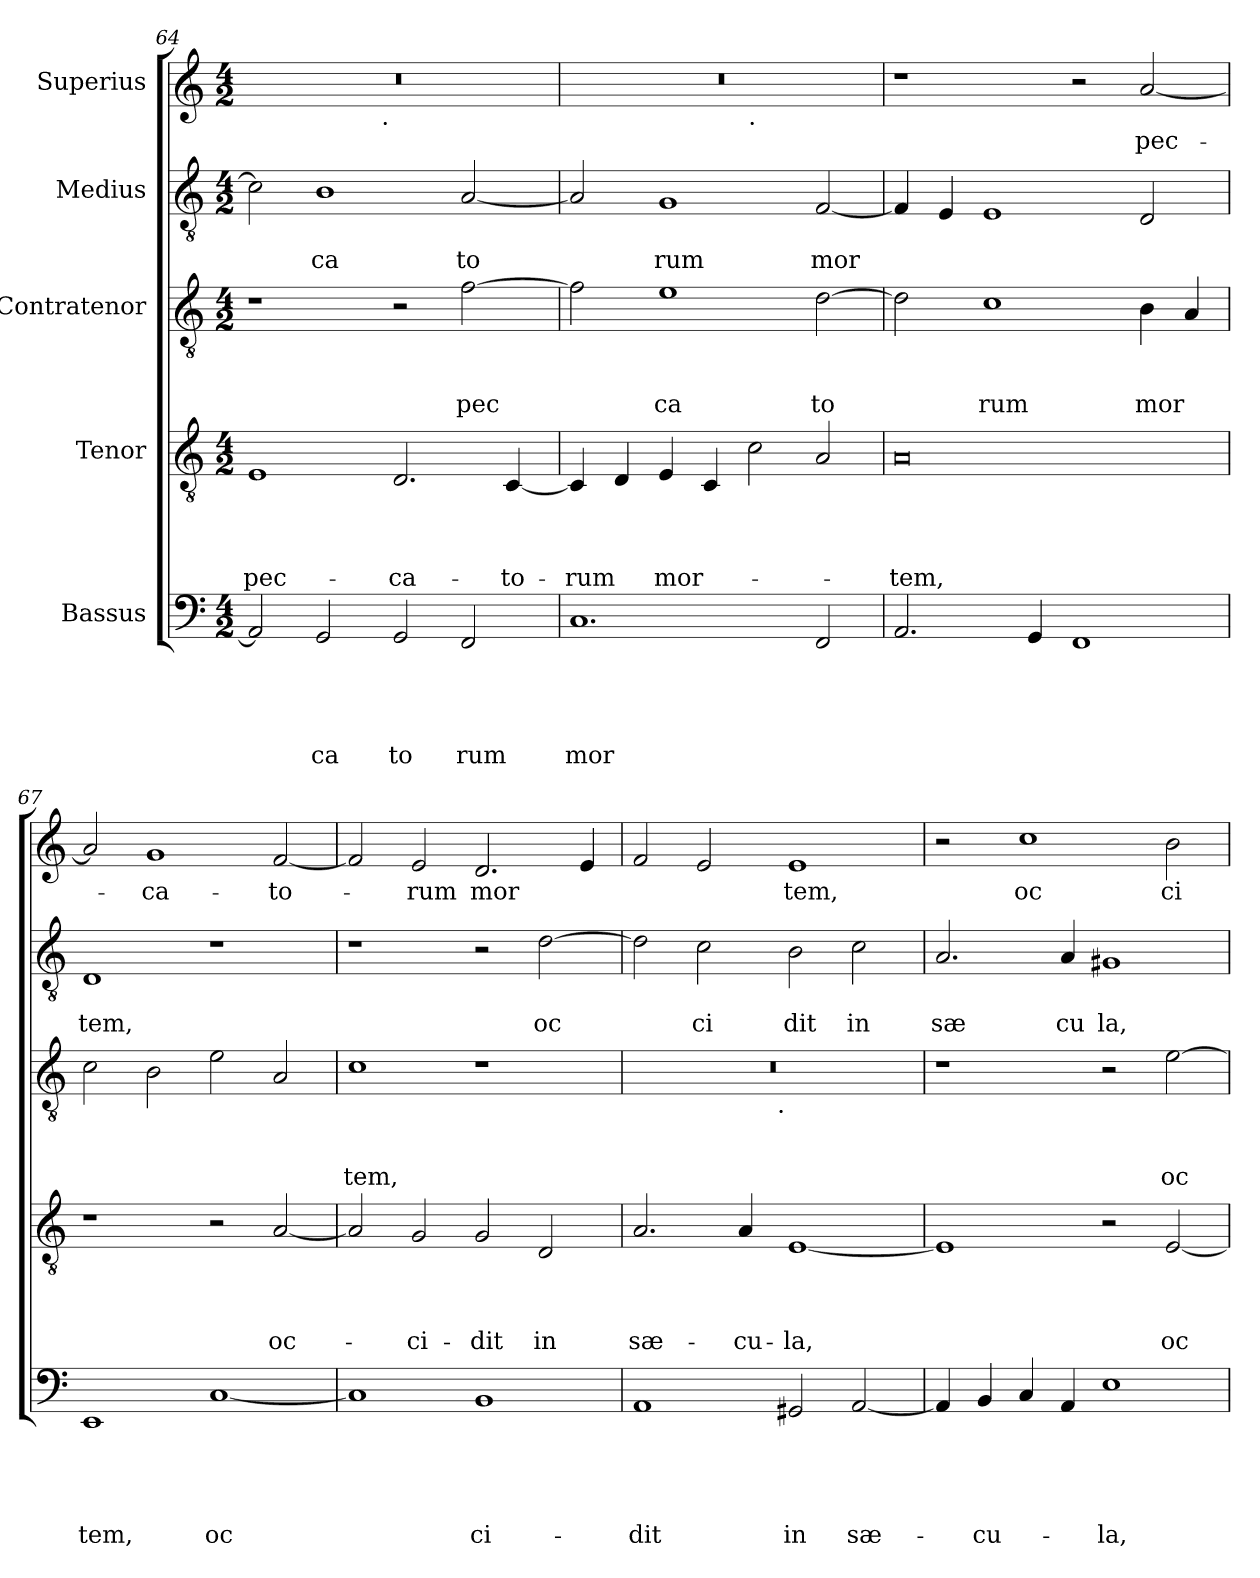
**kern	**text	**text	**text	**text	**text	**kern	**text	**text	**text	**text	**kern	**text	**text	**text	**kern	**text	**text	**kern	**text
*part5	*part5	*part5	*part5	*part5	*part5	*part4	*part4	*part4	*part4	*part4	*part3	*part3	*part3	*part3	*part2	*part2	*part2	*part1	*part1
*staff5	*staff5	*staff5	*staff5	*staff5	*staff5	*staff4	*staff4	*staff4	*staff4	*staff4	*staff3	*staff3	*staff3	*staff3	*staff2	*staff2	*staff2	*staff1	*staff1
*I"Bassus	*	*	*	*	*	*I"Tenor	*	*	*	*	*I"Contratenor	*	*	*	*I"Medius	*	*	*I"Superius	*
*clefF4	*	*	*	*	*	*clefGv2	*	*	*	*	*clefGv2	*	*	*	*clefGv2	*	*	*clefG2	*
*k[]	*	*	*	*	*	*k[]	*	*	*	*	*k[]	*	*	*	*k[]	*	*	*k[]	*
*C:	*	*	*	*	*	*C:	*	*	*	*	*C:	*	*	*	*C:	*	*	*C:	*
*M4/2	*	*	*	*	*	*M4/2	*	*	*	*	*M4/2	*	*	*	*M4/2	*	*	*M4/2	*
=64	=64	=64	=64	=64	=64	=64	=64	=64	=64	=64	=64	=64	=64	=64	=64	=64	=64	=64	=64
!	!	!	!	!	!	!	!	!	!	!LO:LY:b	!	!	!	!	!	!	!	!	!
*	*	*	*	*	*	*	*	*	*	*	*	*	*	*	*	*	*	*^	*
2AA/]	.	.	.	.	.	1E	.	.	.	pec-	1r	.	.	.	2c\]	.	.	0r	2ryy	.
!	!	!	!	!	!LO:LY:b	!	!	!	!	!	!	!	!	!	!	!	!LO:LY:b	!	!	!
2GG/	.	.	.	.	ca	.	.	.	.	.	.	.	.	.	1B	.	ca	.	4...ryy	.
!	!	!	!	!	!	!	!	!	!	!	!	!	!	!	!	!	!	!	!LO:TX:b:t=.	!
.	.	.	.	.	.	.	.	.	.	.	.	.	.	.	.	.	.	.	1ryy	.
!	!	!	!	!	!LO:LY:b	!	!	!	!	!LO:LY:b	!	!	!	!	!	!	!	!	!	!
2GG/	.	.	.	.	to	2.D/	.	.	.	-ca-	2r	.	.	.	.	.	.	.	.	.
!	!	!	!	!	!LO:LY:b	!	!	!	!	!	!	!	!	!LO:LY:b	!	!	!LO:LY:b	!	!	!
2FF/	.	.	.	.	rum	.	.	.	.	.	[>2f\	.	.	pec	[<2A/	.	to	.	.	.
!	!	!	!	!	!	!	!	!	!	!LO:LY:b	!	!	!	!	!	!	!	!	!	!
.	.	.	.	.	.	[<4C/	.	.	.	-to-	.	.	.	.	.	.	.	.	.	.
.	.	.	.	.	.	.	.	.	.	.	.	.	.	.	.	.	.	.	32ryy	.
=65	=65	=65	=65	=65	=65	=65	=65	=65	=65	=65	=65	=65	=65	=65	=65	=65	=65	=65	=65	=65
!	!	!	!	!	!LO:LY:b	!	!	!	!	!LO:LY:b	!	!	!	!	!	!	!	!	!	!
1.C	.	.	.	.	mor	4C/]	.	.	.	-rum	2f\]	.	.	.	2A/]	.	.	0r	1ryy	.
.	.	.	.	.	.	4D/	.	.	.	.	.	.	.	.	.	.	.	.	.	.
!	!	!	!	!	!	!	!	!	!	!LO:LY:b	!	!	!	!LO:LY:b	!	!	!LO:LY:b	!	!	!
.	.	.	.	.	.	4E/	.	.	.	mor-	1e	.	.	ca	1G	.	rum	.	.	.
.	.	.	.	.	.	4C/	.	.	.	.	.	.	.	.	.	.	.	.	.	.
!	!	!	!	!	!	!	!	!	!	!	!	!	!	!	!	!	!	!	!LO:TX:b:t=.	!
.	.	.	.	.	.	2c\	.	.	.	.	.	.	.	.	.	.	.	.	1ryy	.
!	!	!	!	!	!	!	!	!	!	!	!	!	!	!LO:LY:b	!	!	!LO:LY:b	!	!	!
2FF/	.	.	.	.	.	2A/	.	.	.	.	[>2d\	.	.	to	[<2F/	.	mor	.	.	.
=66	=66	=66	=66	=66	=66	=66	=66	=66	=66	=66	=66	=66	=66	=66	=66	=66	=66	=66	=66	=66
!	!	!	!	!	!	!	!	!	!	!LO:LY:b	!	!	!	!	!	!	!	!	!	!
*	*	*	*	*	*	*	*	*	*	*	*	*	*	*	*	*	*	*v	*v	*
2.AA/	.	.	.	.	.	0A	.	.	.	-tem,	2d\]	.	.	.	4F/]	.	.	1r	.
.	.	.	.	.	.	.	.	.	.	.	.	.	.	.	4E/	.	.	.	.
!	!	!	!	!	!	!	!	!	!	!	!	!	!	!LO:LY:b	!	!	!	!	!
.	.	.	.	.	.	.	.	.	.	.	1c	.	.	rum	1E	.	.	.	.
4GG/	.	.	.	.	.	.	.	.	.	.	.	.	.	.	.	.	.	.	.
1FF	.	.	.	.	.	.	.	.	.	.	.	.	.	.	.	.	.	2r	.
!	!	!	!	!	!	!	!	!	!	!	!	!	!	!LO:LY:b	!	!	!	!	!LO:LY:b
.	.	.	.	.	.	.	.	.	.	.	4B\	.	.	mor	2D/	.	.	[<2a/	pec-
.	.	.	.	.	.	.	.	.	.	.	4A/	.	.	.	.	.	.	.	.
=67	=67	=67	=67	=67	=67	=67	=67	=67	=67	=67	=67	=67	=67	=67	=67	=67	=67	=67	=67
!	!	!	!	!	!LO:LY:b	!	!	!	!	!	!	!	!	!	!	!	!LO:LY:b	!	!
1EE	.	.	.	.	tem,	1r	.	.	.	.	2c\	.	.	.	1D	.	tem,	2a/]	.
!	!	!	!	!	!	!	!	!	!	!	!	!	!	!	!	!	!	!	!LO:LY:b
.	.	.	.	.	.	.	.	.	.	.	2B\	.	.	.	.	.	.	1g	-ca-
!	!	!	!	!	!LO:LY:b	!	!	!	!	!	!	!	!	!	!	!	!	!	!
[>1C	.	.	.	.	oc	2r	.	.	.	.	2e\	.	.	.	1r	.	.	.	.
!	!	!	!	!	!	!	!	!	!	!LO:LY:b	!	!	!	!	!	!	!	!	!LO:LY:b
.	.	.	.	.	.	[>2A/	.	.	.	oc-	2A/	.	.	.	.	.	.	[>2f/	-to-
!!LO:PB:g=z
=68	=68	=68	=68	=68	=68	=68	=68	=68	=68	=68	=68	=68	=68	=68	=68	=68	=68	=68	=68
!	!	!	!	!	!	!	!	!	!	!	!	!	!	!LO:LY:b	!	!	!	!	!
1C]	.	.	.	.	.	2A/]	.	.	.	.	1c	.	.	tem,	1r	.	.	2f/]	.
!	!	!	!	!	!	!	!	!	!	!LO:LY:b	!	!	!	!	!	!	!	!	!LO:LY:b
.	.	.	.	.	.	2G/	.	.	.	-ci-	.	.	.	.	.	.	.	2e/	-rum
!	!	!	!	!	!LO:LY:b	!	!	!	!	!LO:LY:b	!	!	!	!	!	!	!	!	!LO:LY:b
1BB	.	.	.	.	ci-	2G/	.	.	.	-dit	1r	.	.	.	2r	.	.	2.d/	mor
!	!	!	!	!	!	!	!	!	!	!LO:LY:b	!	!	!	!	!	!	!LO:LY:b	!	!
.	.	.	.	.	.	2D/	.	.	.	in	.	.	.	.	[>2d\	.	oc	.	.
.	.	.	.	.	.	.	.	.	.	.	.	.	.	.	.	.	.	4e/	.
=69	=69	=69	=69	=69	=69	=69	=69	=69	=69	=69	=69	=69	=69	=69	=69	=69	=69	=69	=69
!	!	!	!	!	!LO:LY:b	!	!	!	!	!LO:LY:b	!	!	!	!	!	!	!	!	!
*	*	*	*	*	*	*	*	*	*	*	*^	*	*	*	*	*	*	*	*
1AA	.	.	.	.	-dit	2.A/	.	.	.	sæ-	0r	2ryy	.	.	.	2d\]	.	.	2f/	.
!	!	!	!	!	!	!	!	!	!	!	!	!	!	!	!	!	!	!LO:LY:b	!	!
.	.	.	.	.	.	.	.	.	.	.	.	4...ryy	.	.	.	2c\	.	ci	2e/	.
!	!	!	!	!	!	!	!	!	!	!LO:LY:b	!	!	!	!	!	!	!	!	!	!
.	.	.	.	.	.	4A/	.	.	.	-cu-	.	.	.	.	.	.	.	.	.	.
!	!	!	!	!	!	!	!	!	!	!	!	!LO:TX:b:t=.	!	!	!	!	!	!	!	!
.	.	.	.	.	.	.	.	.	.	.	.	1ryy	.	.	.	.	.	.	.	.
!	!	!	!	!	!LO:LY:b	!	!	!	!	!LO:LY:b	!	!	!	!	!	!	!	!LO:LY:b	!	!LO:LY:b
2GG#X/	.	.	.	.	in	[<1E	.	.	.	-la,	.	.	.	.	.	2B\	.	dit	1e	tem,
!	!	!	!	!	!LO:LY:b	!	!	!	!	!	!	!	!	!	!	!	!	!LO:LY:b	!	!
[<2AA/	.	.	.	.	sæ-	.	.	.	.	.	.	.	.	.	.	2c\	.	in	.	.
.	.	.	.	.	.	.	.	.	.	.	.	32ryy	.	.	.	.	.	.	.	.
=70	=70	=70	=70	=70	=70	=70	=70	=70	=70	=70	=70	=70	=70	=70	=70	=70	=70	=70	=70	=70
!	!	!	!	!	!	!	!	!	!	!	!	!	!	!	!	!	!	!LO:LY:b	!	!
*	*	*	*	*	*	*	*	*	*	*	*v	*v	*	*	*	*	*	*	*	*
4AA/]	.	.	.	.	.	1E]	.	.	.	.	1r	.	.	.	2.A/	.	sæ	2r	.
!	!	!	!	!	!LO:LY:b	!	!	!	!	!	!	!	!	!	!	!	!	!	!
4BB/	.	.	.	.	-cu-	.	.	.	.	.	.	.	.	.	.	.	.	.	.
!	!	!	!	!	!	!	!	!	!	!	!	!	!	!	!	!	!	!	!LO:LY:b
4C/	.	.	.	.	.	.	.	.	.	.	.	.	.	.	.	.	.	1cc	oc
!	!	!	!	!	!	!	!	!	!	!	!	!	!	!	!	!	!LO:LY:b	!	!
4AA/	.	.	.	.	.	.	.	.	.	.	.	.	.	.	4A/	.	cu	.	.
!	!	!	!	!	!LO:LY:b	!	!	!	!	!	!	!	!	!	!	!	!LO:LY:b	!	!
1E	.	.	.	.	-la,	2r	.	.	.	.	2r	.	.	.	1G#X	.	la,	.	.
!	!	!	!	!	!	!	!	!	!	!LO:LY:b	!	!	!	!LO:LY:b	!	!	!	!	!LO:LY:b
.	.	.	.	.	.	[<2E/	.	.	.	oc-	[>2e\	.	.	oc	.	.	.	2b\	ci
=	=	=	=	=	=	=	=	=	=	=	=	=	=	=	=	=	=	=	=
*-	*-	*-	*-	*-	*-	*-	*-	*-	*-	*-	*-	*-	*-	*-	*-	*-	*-	*-	*-
